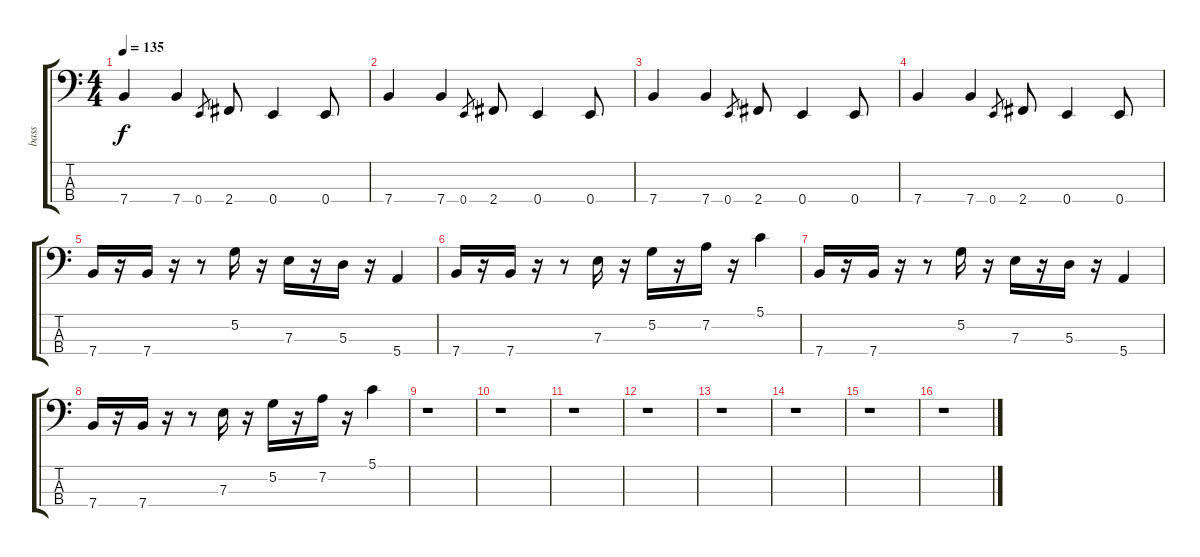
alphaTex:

\track ("bass" "bass") {instrument electricbassfinger}
\staff {score tabs}
\tuning (G2 D2 A1 E1) {hide}
\ts (4 4)
\tempo 135
\clef f4
\ks c
7.4.4{dy f} 7.4.4 0.4.8{gr} 2.4.8 0.4.4 0.4.8 |
7.4.4 7.4.4 0.4.8{gr} 2.4.8 0.4.4 0.4.8 |
7.4.4 7.4.4 0.4.8{gr} 2.4.8 0.4.4 0.4.8 |
7.4.4 7.4.4 0.4.8{gr} 2.4.8 0.4.4 0.4.8 |
7.4.16 r.16 7.4.16 r.16 r.8 5.2.16 r.16 7.3.16 r.16 5.3.16 r.16 5.4.4 |
7.4.16 r.16 7.4.16 r.16 r.8 7.3.16 r.16 5.2.16 r.16 7.2.16 r.16 5.1.4 |
7.4.16 r.16 7.4.16 r.16 r.8 5.2.16 r.16 7.3.16 r.16 5.3.16 r.16 5.4.4 |
7.4.16 r.16 7.4.16 r.16 r.8 7.3.16 r.16 5.2.16 r.16 7.2.16 r.16 5.1.4 |
r.1 |
r.1 |
r.1 |
r.1 |
r.1 |
r.1 |
r.1 |
r.1
